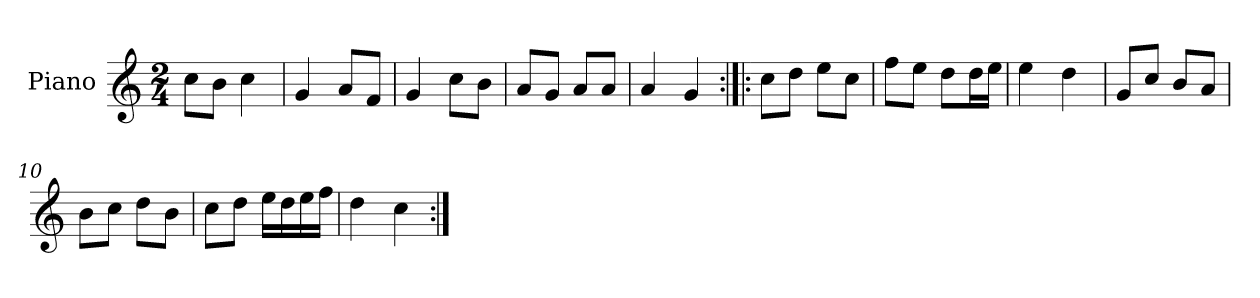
**kern
*part1
*staff1
*I"Piano
*I'Pno.
*clefG2
*k[]
*M2/4
=1
8cc\L
8b\J
4cc\
=2
4g/
8a/L
8f/J
=3
4g/
8cc\L
8b\J
=4
8a/L
8g/J
8a/L
8a/J
=5
4a/
4g/
=6:|!|:
8cc\L
8dd\J
8ee\L
8cc\J
=7
8ff\L
8ee\J
8dd\L
16dd\L
16ee\JJ
=8
4ee\
4dd\
=9
8g/L
8cc/J
8b/L
8a/J
=10
8b\L
8cc\J
8dd\L
8b\J
=11
8cc\L
8dd\J
16ee\LL
16dd\
16ee\
16ff\JJ
=12
4dd\
4cc\
=:|!
*-
